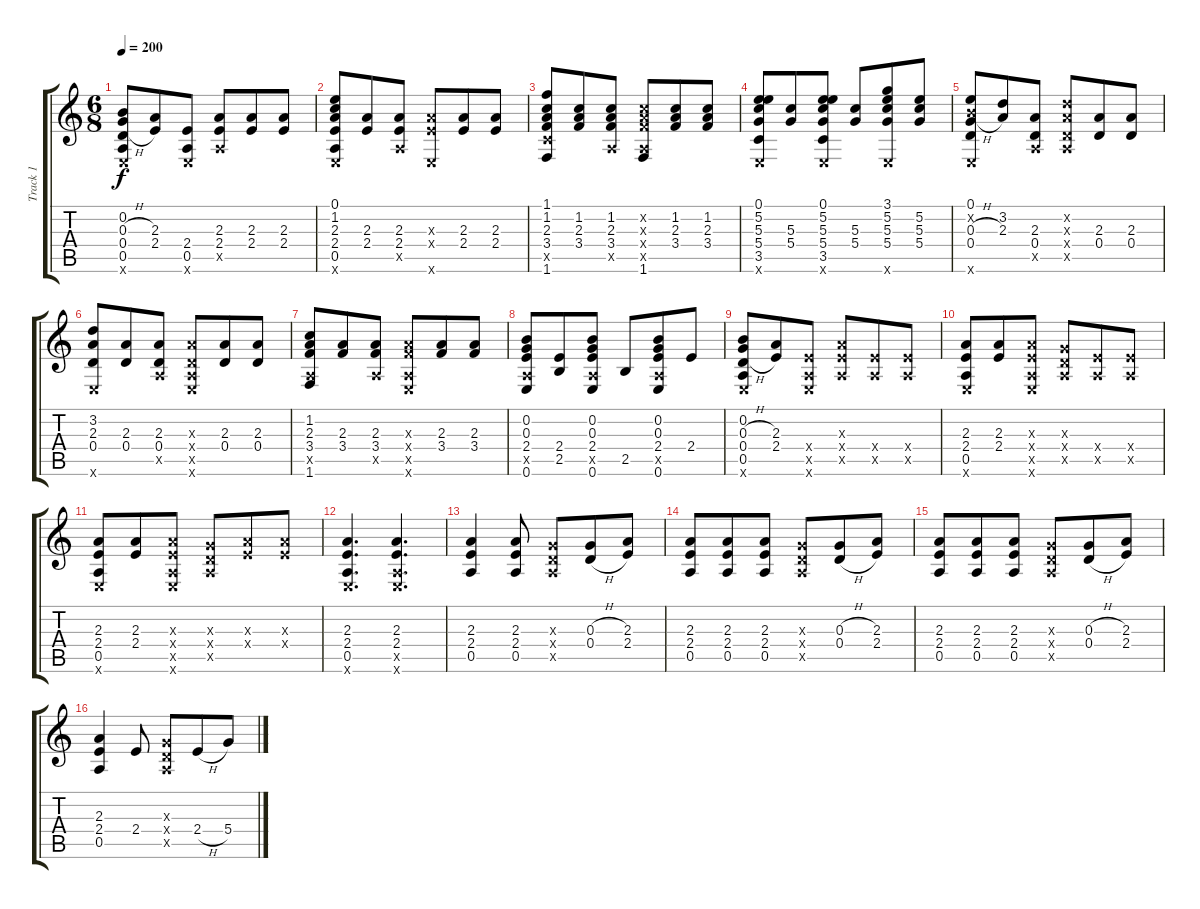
\track ("Track 1" "Track 1") {instrument acousticguitarsteel}
\staff {score tabs}
\tuning (E4 B3 G3 D3 A2 E2) {hide}
\ts (6 8)
\tempo 200
\clef g2
\ks c
(0.2 0.3{h} 0.4{h} 0.5 0.6{x}).8{dy f} (2.3 2.4).8 (2.4 0.5 0.6{x}).8 (2.3 2.4 0.5{x}).8 (2.3 2.4).8 (2.3 2.4).8 |
(0.1 1.2 2.3 2.4 0.5 0.6{x}).8 (2.3 2.4).8 (2.3 2.4 0.5{x}).8 (2.3{x} 2.4{x} 0.6{x}).8 (2.3 2.4).8 (2.3 2.4).8 |
(1.1 1.2 2.3 3.4 3.5{x} 1.6).8 (1.2 2.3 3.4).8 (1.2 2.3 3.4 0.5{x}).8 (1.2{x} 2.3{x} 3.4{x} 0.5{x} 1.6).8 (1.2 2.3 3.4).8 (1.2 2.3 3.4).8 |
(0.1 5.2 5.3 5.4 3.5 0.6{x}).8 (5.3 5.4).8 (0.1 5.2 5.3 5.4 3.5 0.6{x}).8 (5.3 5.4).8 (3.1 5.2 5.3 5.4 0.6{x}).8 (5.2 5.3 5.4).8 |
(0.1 0.2{x} 0.3{h} 0.4 0.6{x}).8 (3.2 2.3).8 (2.3 0.4 0.5{x}).8 (3.2{x} 2.3{x} 0.4{x} 0.5{x}).8 (2.3 0.4).8 (2.3 0.4).8 |
(3.2 2.3 0.4 0.6{x}).8 (2.3 0.4).8 (2.3 0.4 0.5{x}).8 (2.3{x} 0.4{x} 0.5{x} 0.6{x}).8 (2.3 0.4).8 (2.3 0.4).8 |
(1.2 2.3 3.4 0.5{x} 1.6).8 (2.3 3.4).8 (2.3 3.4 0.5{x}).8 (2.3{x} 3.4{x} 0.5{x} 0.6{x}).8 (2.3 3.4).8 (2.3 3.4).8 |
(0.2 0.3 2.4 0.5{x} 0.6).8 (2.4 2.5).8 (0.2 0.3 2.4 0.5{x} 0.6).8 2.5.8 (0.2 0.3 2.4 0.5{x} 0.6).8 2.4.8 |
(0.2 0.3{h} 0.4{h} 0.5 0.6{x}).8 (2.3 2.4).8 (2.4{x} 0.5{x} 0.6{x}).8 (2.3{x} 2.4{x} 0.5{x}).8 (2.4{x} 0.5{x}).8 (2.4{x} 0.5{x}).8 |
(2.3 2.4 0.5 0.6{x}).8 (2.3 2.4).8 (2.3{x} 2.4{x} 0.5{x} 0.6{x}).8 (0.3{x} 0.4{x} 0.5{x}).8 (2.4{x} 0.5{x}).8 (2.4{x} 0.5{x}).8 |
(2.3 2.4 0.5 0.6{x}).8 (2.3 2.4).8 (2.3{x} 2.4{x} 0.5{x} 0.6{x}).8 (0.3{x} 0.4{x} 0.5{x}).8 (2.3{x} 2.4{x}).8 (2.3{x} 2.4{x}).8 |
(2.3 2.4 0.5 0.6{x}).4{d} (2.3 2.4 0.5{x} 0.6{x}).4{d} |
(2.3 2.4 0.5).4 (2.3 2.4 0.5).8 (0.3{x} 0.4{x} 0.5{x}).8 (0.3{h} 0.4{h}).8 (2.3 2.4).8 |
(2.3 2.4 0.5).8 (2.3 2.4 0.5).8 (2.3 2.4 0.5).8 (0.3{x} 0.4{x} 0.5{x}).8 (0.3{h} 0.4{h}).8 (2.3 2.4).8 |
(2.3 2.4 0.5).8 (2.3 2.4 0.5).8 (2.3 2.4 0.5).8 (0.3{x} 0.4{x} 0.5{x}).8 (0.3{h} 0.4{h}).8 (2.3 2.4).8 |
(2.3 2.4 0.5).4 2.4.8 (0.3{x} 0.4{x} 0.5{x}).8 2.4{h}.8 5.4.8
